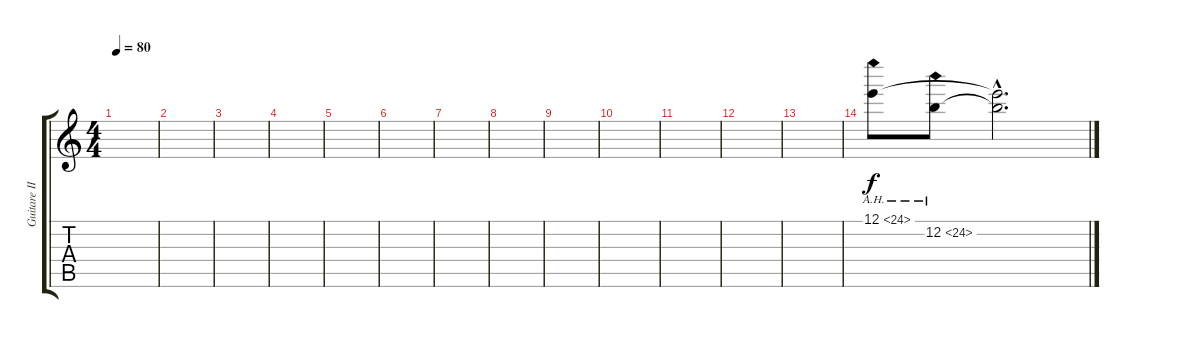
\track ("Guitare II" "Guitare II") {instrument electricguitarjazz}
\staff {score tabs}
\tuning (E4 B3 G3 D3 A2 E2) {hide}
\ts (4 4)
\tempo 80
\clef g2
\ks c
|
|
|
|
|
|
|
|
|
|
|
|
|
12.1{ah 12}.8 12.2{ah 12}.8 (12.1{hac t} 12.2{hac t}).2{d}
